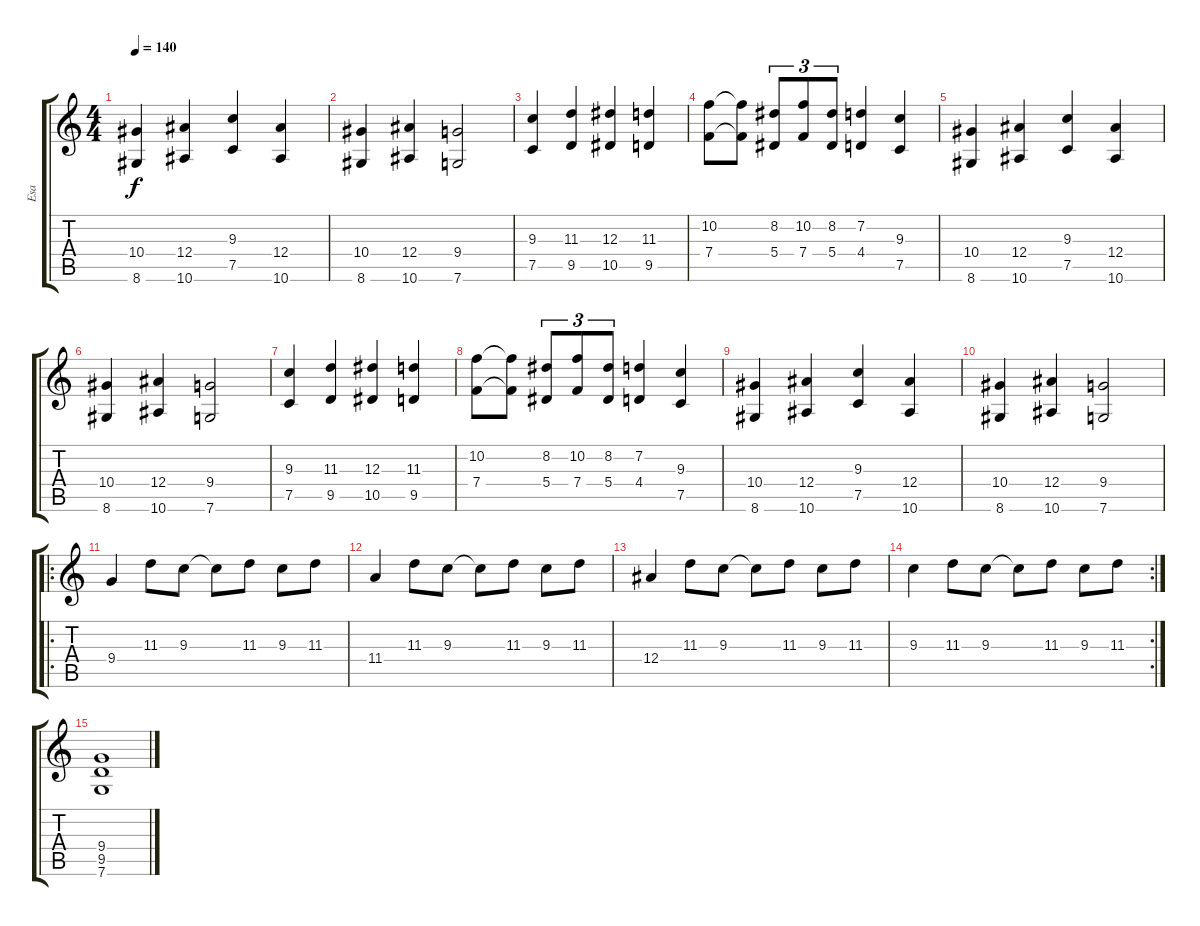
\track ("Esa" "Esa") {instrument distortionguitar}
\staff {score tabs}
\tuning (C4 G3 Eb3 Bb2 F2 C2) {hide}
\ts (4 4)
\tempo 140
\clef g2
\ks c
(10.4 8.6).4{dy f} (12.4 10.6).4 (9.3 7.5).4 (12.4 10.6).4 |
(10.4 8.6).4 (12.4 10.6).4 (9.4 7.6).2 |
(9.3 7.5).4 (11.3 9.5).4 (12.3 10.5).4 (11.3 9.5).4 |
(10.2 7.4).8 (10.2{t} 7.4{t}).8 (8.2 5.4).8{tu (3 2)} (10.2 7.4).8{tu (3 2)} (8.2 5.4).8{tu (3 2)} (7.2 4.4).4 (9.3 7.5).4 |
(10.4 8.6).4 (12.4 10.6).4 (9.3 7.5).4 (12.4 10.6).4 |
(10.4 8.6).4 (12.4 10.6).4 (9.4 7.6).2 |
(9.3 7.5).4 (11.3 9.5).4 (12.3 10.5).4 (11.3 9.5).4 |
(10.2 7.4).8 (10.2{t} 7.4{t}).8 (8.2 5.4).8{tu (3 2)} (10.2 7.4).8{tu (3 2)} (8.2 5.4).8{tu (3 2)} (7.2 4.4).4 (9.3 7.5).4 |
(10.4 8.6).4 (12.4 10.6).4 (9.3 7.5).4 (12.4 10.6).4 |
(10.4 8.6).4 (12.4 10.6).4 (9.4 7.6).2 |
\ro
9.4.4 11.3.8 9.3.8 9.3{t}.8 11.3.8 9.3.8 11.3.8 |
11.4.4 11.3.8 9.3.8 9.3{t}.8 11.3.8 9.3.8 11.3.8 |
12.4.4 11.3.8 9.3.8 9.3{t}.8 11.3.8 9.3.8 11.3.8 |
\rc 2
9.3.4 11.3.8 9.3.8 9.3{t}.8 11.3.8 9.3.8 11.3.8 |
(9.4 9.5 7.6).1
